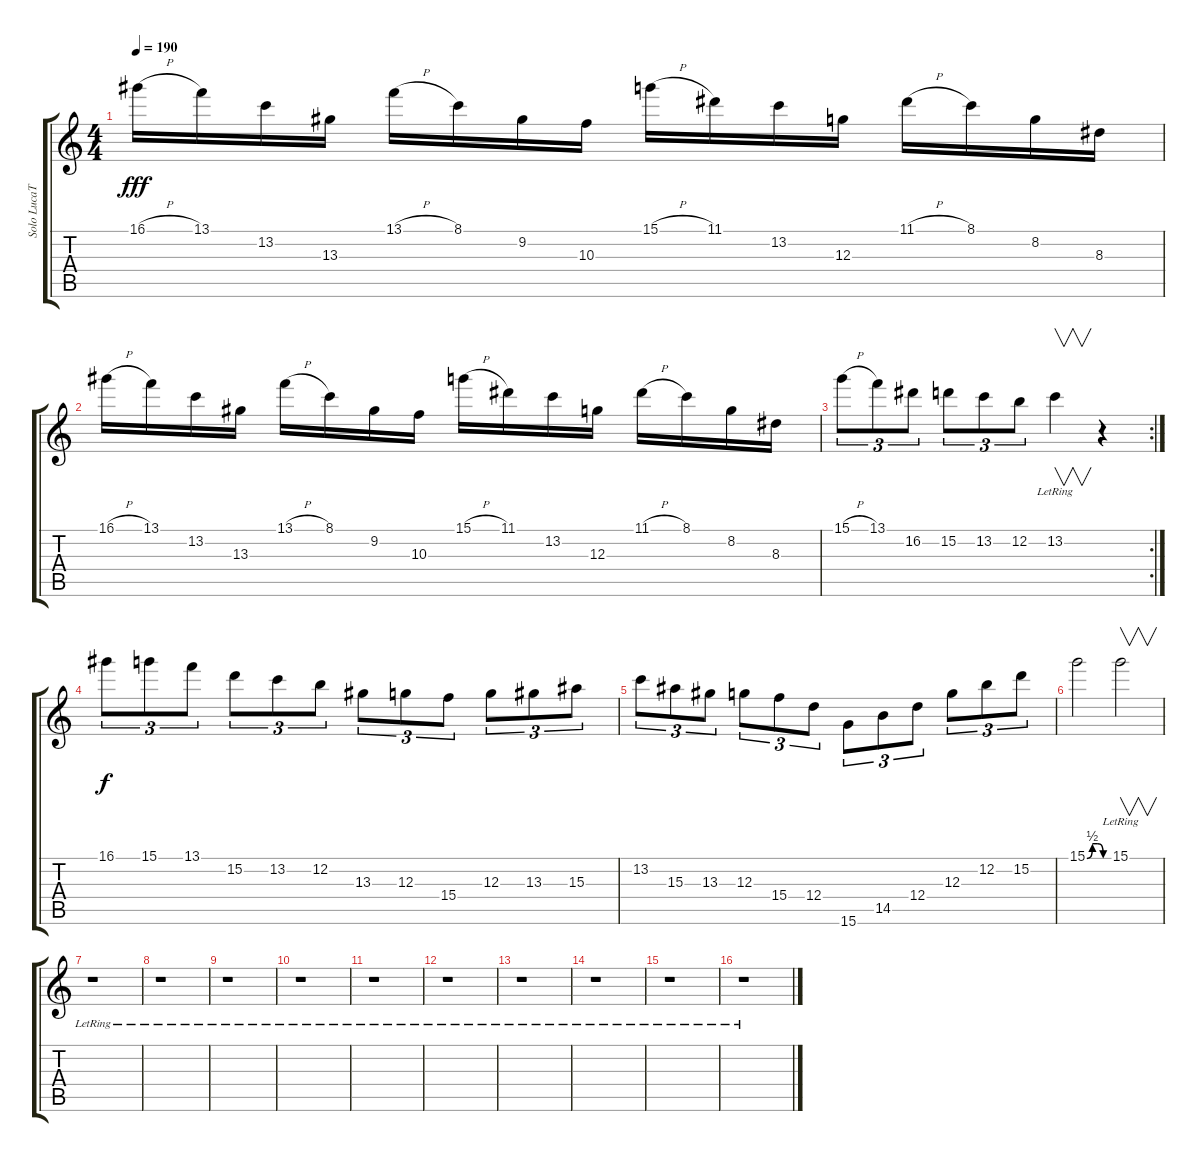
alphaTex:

\track ("Solo LucaTurili" "Solo LucaT") {instrument distortionguitar}
\staff {score tabs}
\tuning (E4 B3 G3 D3 A2 E2) {hide}
\ts (4 4)
\tempo 190
\clef g2
\ks c
16.1{h}.16{dy fff} 13.1.16 13.2.16 13.3.16 13.1{h}.16 8.1.16 9.2.16 10.3.16 15.1{h}.16 11.1.16 13.2.16 12.3.16 11.1{h}.16 8.1.16 8.2.16 8.3.16 |
16.1{h}.16 13.1.16 13.2.16 13.3.16 13.1{h}.16 8.1.16 9.2.16 10.3.16 15.1{h}.16 11.1.16 13.2.16 12.3.16 11.1{h}.16 8.1.16 8.2.16 8.3.16 |
\rc 2
15.1{h}.8{tu (3 2)} 13.1.8{tu (3 2)} 16.2.8{tu (3 2)} 15.2.8{tu (3 2)} 13.2.8{tu (3 2)} 12.2.8{tu (3 2)} 13.2{lr}.4{v} r.4 |
16.1.8{tu (3 2) dy f} 15.1.8{tu (3 2)} 13.1.8{tu (3 2)} 15.2.8{tu (3 2)} 13.2.8{tu (3 2)} 12.2.8{tu (3 2)} 13.3.8{tu (3 2)} 12.3.8{tu (3 2)} 15.4.8{tu (3 2)} 12.3.8{tu (3 2)} 13.3.8{tu (3 2)} 15.3.8{tu (3 2)} |
13.2.8{tu (3 2)} 15.3.8{tu (3 2)} 13.3.8{tu (3 2)} 12.3.8{tu (3 2)} 15.4.8{tu (3 2)} 12.4.8{tu (3 2)} 15.6.8{tu (3 2)} 14.5.8{tu (3 2)} 12.4.8{tu (3 2)} 12.3.8{tu (3 2)} 12.2.8{tu (3 2)} 15.2.8{tu (3 2)} |
15.1{be (custom 0 0 15 2 30 2 45 0 60 0)}.2 15.1{lr}.2{v} |
r.1 |
r.1 |
r.1 |
r.1 |
r.1 |
r.1 |
r.1 |
r.1 |
r.1 |
r.1
